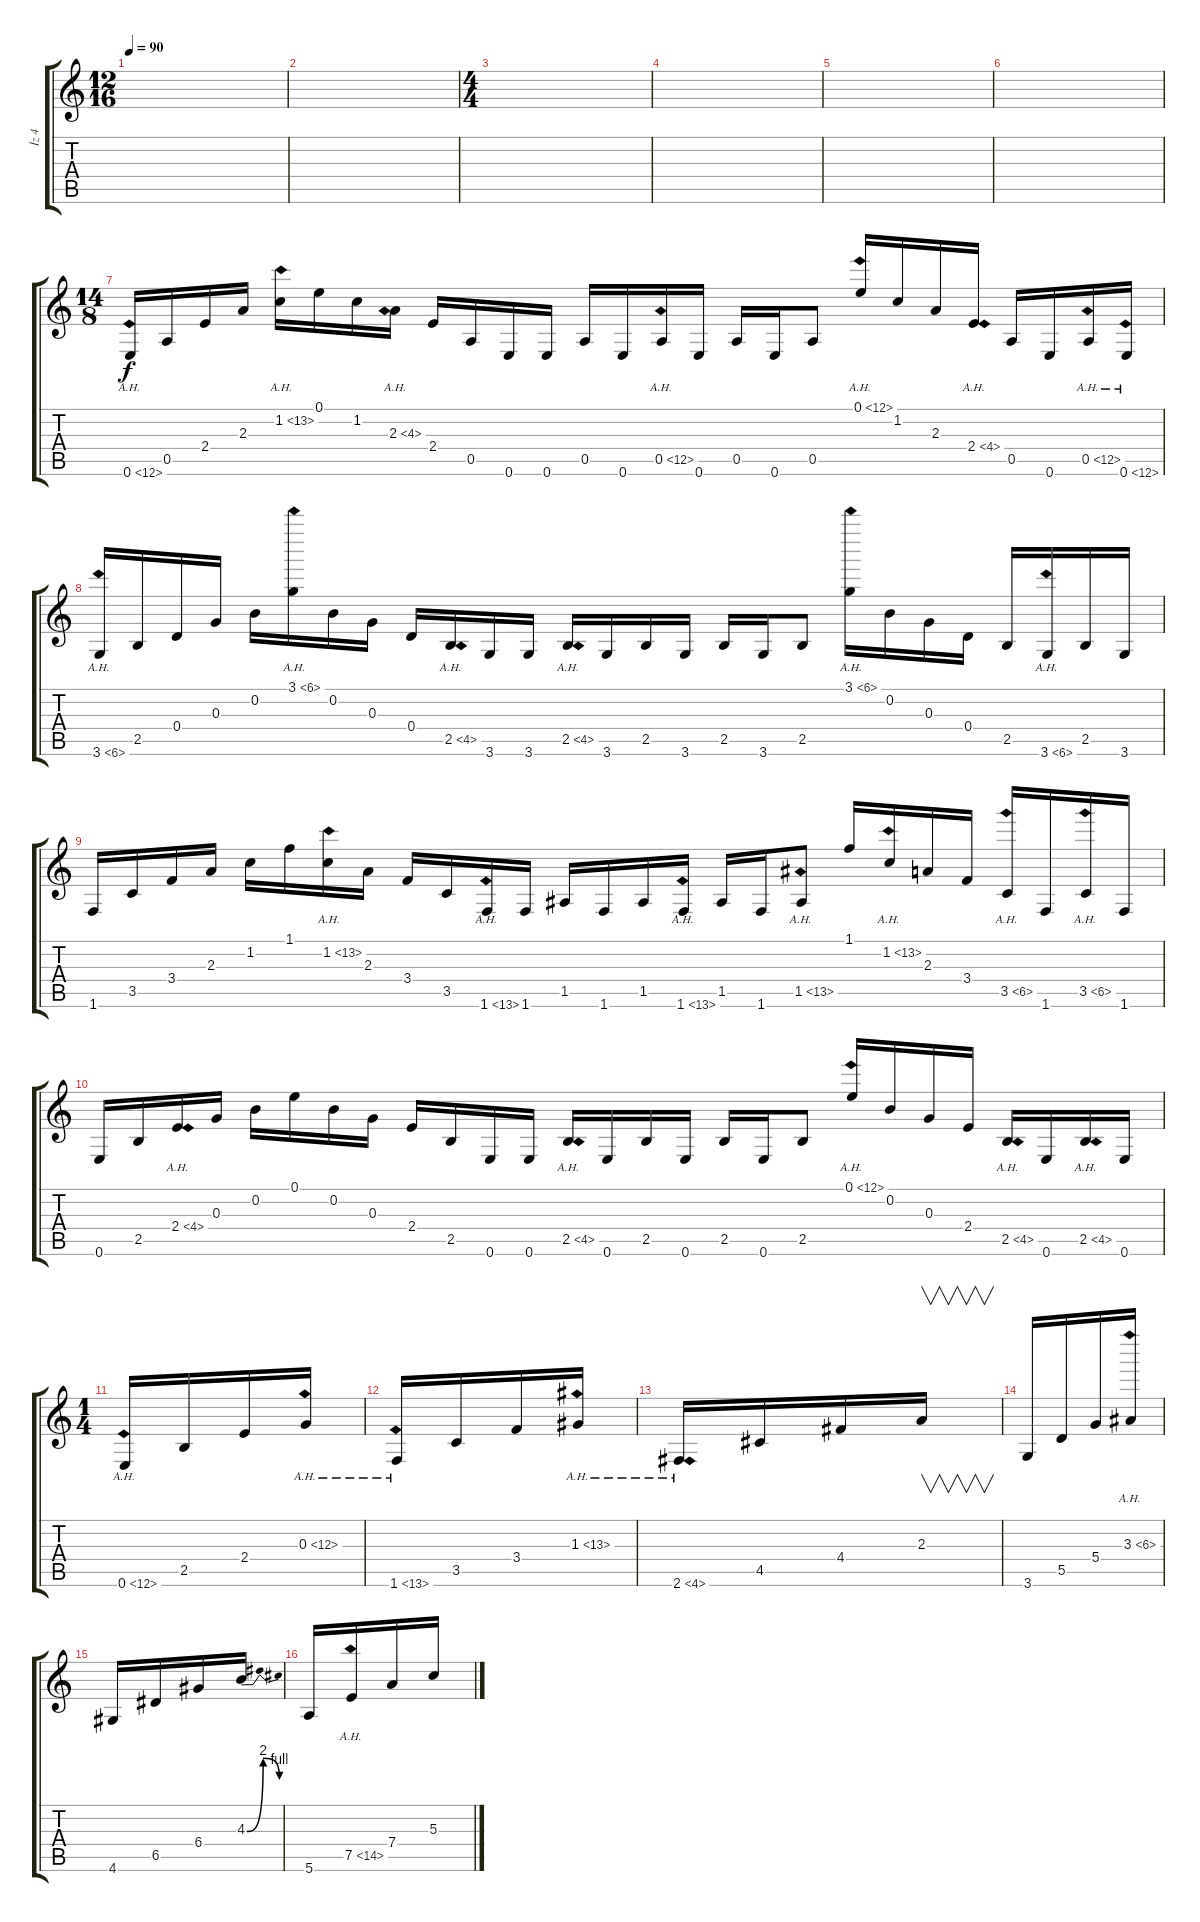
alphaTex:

\track ("İz 4" "İz 4") {instrument acousticguitarnylon}
\staff {score tabs}
\tuning (E4 B3 G3 D3 A2 E2) {hide}
\ts (12 16)
\tempo 90
\clef g2
\ks c
|
|
\ts (4 4)
|
|
|
|
\ts (14 8)
0.6{ah 12}.16 0.5.16 2.4.16 2.3.16 1.2{ah 12}.16 0.1.16 1.2.16 2.3{ah 2}.16 2.4.16 0.5.16 0.6.16 0.6.16 0.5.16 0.6.16 0.5{ah 12}.16 0.6.16 0.5.16 0.6.16 0.5.8 0.1{ah 12}.16 1.2.16 2.3.16 2.4{ah 2}.16 0.5.16 0.6.16 0.5{ah 12}.16 0.6{ah 12}.16 |
3.6{ah 3}.16 2.5.16 0.4.16 0.3.16 0.2.16 3.1{ah 3}.16 0.2.16 0.3.16 0.4.16 2.5{ah 2}.16 3.6.16 3.6.16 2.5{ah 2}.16 3.6.16 2.5.16 3.6.16 2.5.16 3.6.16 2.5.8 3.1{ah 3}.16 0.2.16 0.3.16 0.4.16 2.5.16 3.6{ah 3}.16 2.5.16 3.6.16 |
1.6.16 3.5.16 3.4.16 2.3.16 1.2.16 1.1.16 1.2{ah 12}.16 2.3.16 3.4.16 3.5.16 1.6{ah 12}.16 1.6.16 1.5.16 1.6.16 1.5.16 1.6{ah 12}.16 1.5.16 1.6.16 1.5{ah 12}.8 1.1.16 1.2{ah 12}.16 2.3.16 3.4.16 3.5{ah 3}.16 1.6.16 3.5{ah 3}.16 1.6.16 |
0.6.16 2.5.16 2.4{ah 2}.16 0.3.16 0.2.16 0.1.16 0.2.16 0.3.16 2.4.16 2.5.16 0.6.16 0.6.16 2.5{ah 2}.16 0.6.16 2.5.16 0.6.16 2.5.16 0.6.16 2.5.8 0.1{ah 12}.16 0.2.16 0.3.16 2.4.16 2.5{ah 2}.16 0.6.16 2.5{ah 2}.16 0.6.16 |
\ts (1 4)
0.6{ah 12}.16 2.5.16 2.4.16 0.3{ah 12}.16 |
1.6{ah 12}.16 3.5.16 3.4.16 1.3{ah 12}.16 |
2.6{ah 2}.16 4.5.16 4.4.16 2.3.16{v} |
3.6.16 5.5.16 5.4.16 3.3{ah 3}.16 |
4.6.16 6.5.16 6.4.16 4.3{be (bendrelease 0 0 30 8 30 8 60 4)}.16 |
5.6.16 7.5{ah 7}.16 7.4.16 5.3.16
